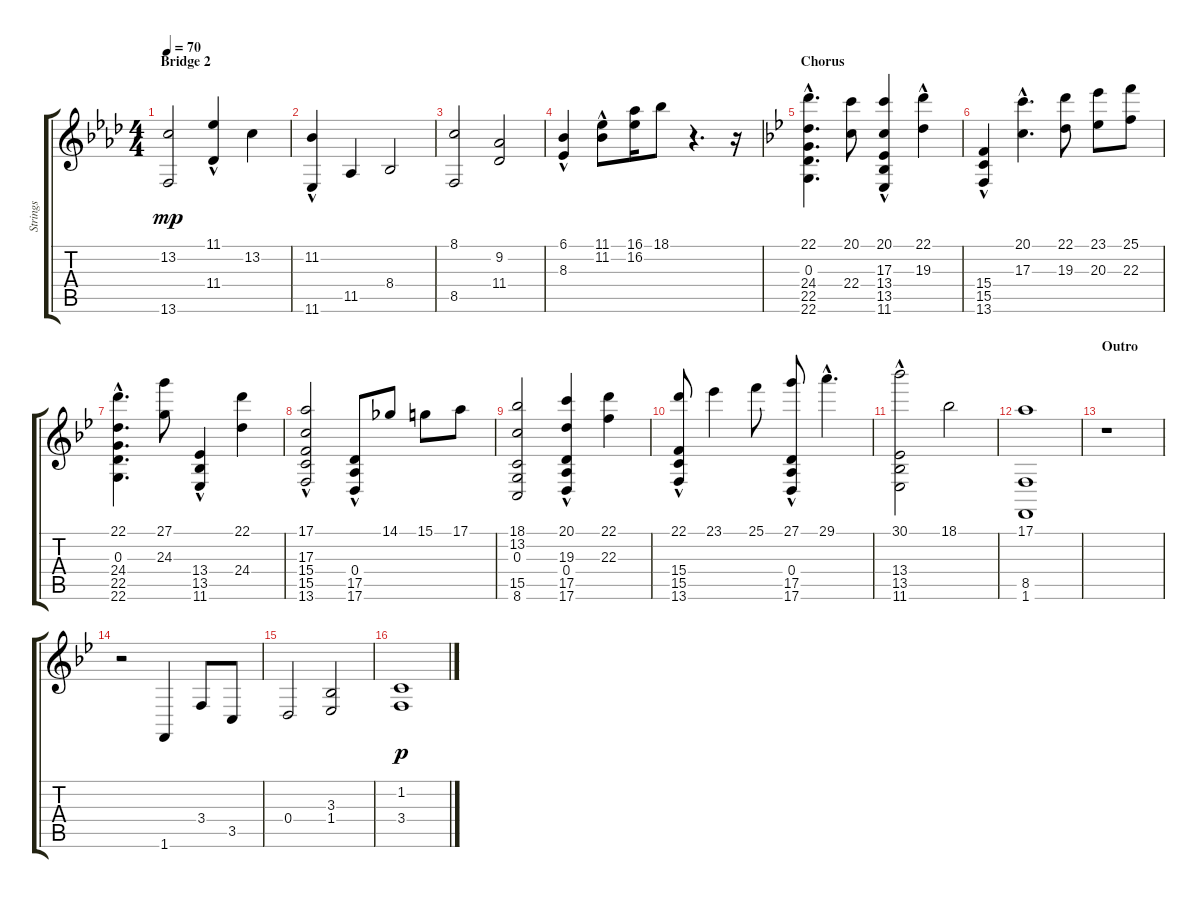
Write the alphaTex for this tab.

\track ("Strings" "Strings") {instrument stringensemble2}
\staff {score tabs}
\tuning (E4 B3 G3 D3 A2 E2) {hide}
\ts (4 4)
\section ("" "Bridge 2")
\tempo 70
\clef g2
\ks ab
(13.2 13.6).2{dy mp} (11.1{hac} 11.4{hac}).4 13.2.4 |
(11.2{hac} 11.6{hac}).4 11.5.4 8.4.2 |
(8.1 8.5).2 (9.2 11.4).2 |
(6.1 8.3{hac}).4 (11.1 11.2{hac}).8 (16.1 16.2).16 18.1.8 r.4{d} r.16 |
\section ("" "Chorus")
\ks bb
(22.1 0.3{hac} 24.4 22.5{hac} 22.6{hac}).4{d} (20.1 22.4).8 (20.1{hac} 17.3{hac} 13.4{hac} 13.5{hac} 11.6{hac}).4 (22.1{hac} 19.3{hac}).4 |
(15.4{hac} 15.5{hac} 13.6{hac}).4 (20.1{hac} 17.3{hac}).4{d} (22.1 19.3).8 (23.1 20.3).8 (25.1 22.3).8 |
(22.1 0.3{hac} 24.4 22.5{hac} 22.6{hac}).4{d} (27.1 24.3).8 (13.4{hac} 13.5{hac} 11.6{hac}).4 (22.1 24.4).4 |
(17.1 17.3 15.4{hac} 15.5{hac} 13.6{hac}).2 (0.4{hac} 17.5{hac} 17.6{hac}).8 14.1.8 15.1.8 17.1.8 |
(18.1 13.2 0.3 15.5 8.6).2 (20.1{hac} 19.3{hac} 0.4{hac} 17.5{hac} 17.6{hac}).4 (22.1 22.3).4 |
(22.1 15.4{hac} 15.5{hac} 13.6{hac}).8 23.1.4 25.1.8 (27.1 0.4{hac} 17.5{hac} 17.6{hac}).8 29.1{hac}.4{d} |
(30.1{hac} 13.4{hac} 13.5{hac} 11.6{hac}).2 18.1.2 |
(17.1 8.5 1.6).1 |
\section ("" "Outro")
r.1 |
r.2 1.6.4 3.4.8 3.5.8 |
0.4.2 (3.3 1.4).2 |
(1.2 3.4).1{dy p}
